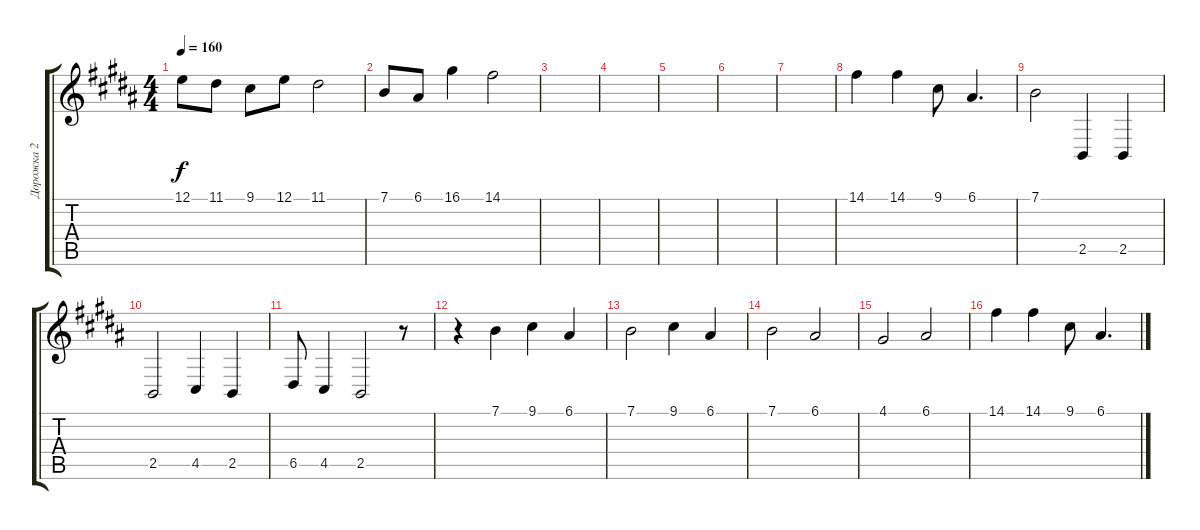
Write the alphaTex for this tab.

\track ("Дорожка 2" "Дорожка 2") {instrument flute}
\staff {score tabs}
\tuning (E4 B3 G3 D3 A2 E2) {hide}
\ts (4 4)
\tempo 160
\clef g2
\ks b
12.1.8{dy f} 11.1.8 9.1.8 12.1.8 11.1.2 |
7.1.8 6.1.8 16.1.4 14.1.2 |
|
|
|
|
|
14.1.4 14.1.4 9.1.8 6.1.4{d} |
7.1.2 2.5.4 2.5.4 |
2.5.2 4.5.4 2.5.4 |
6.5.8 4.5.4 2.5.2 r.8 |
r.4 7.1.4 9.1.4 6.1.4 |
7.1.2 9.1.4 6.1.4 |
7.1.2 6.1.2 |
4.1.2 6.1.2 |
14.1.4 14.1.4 9.1.8 6.1.4{d}
